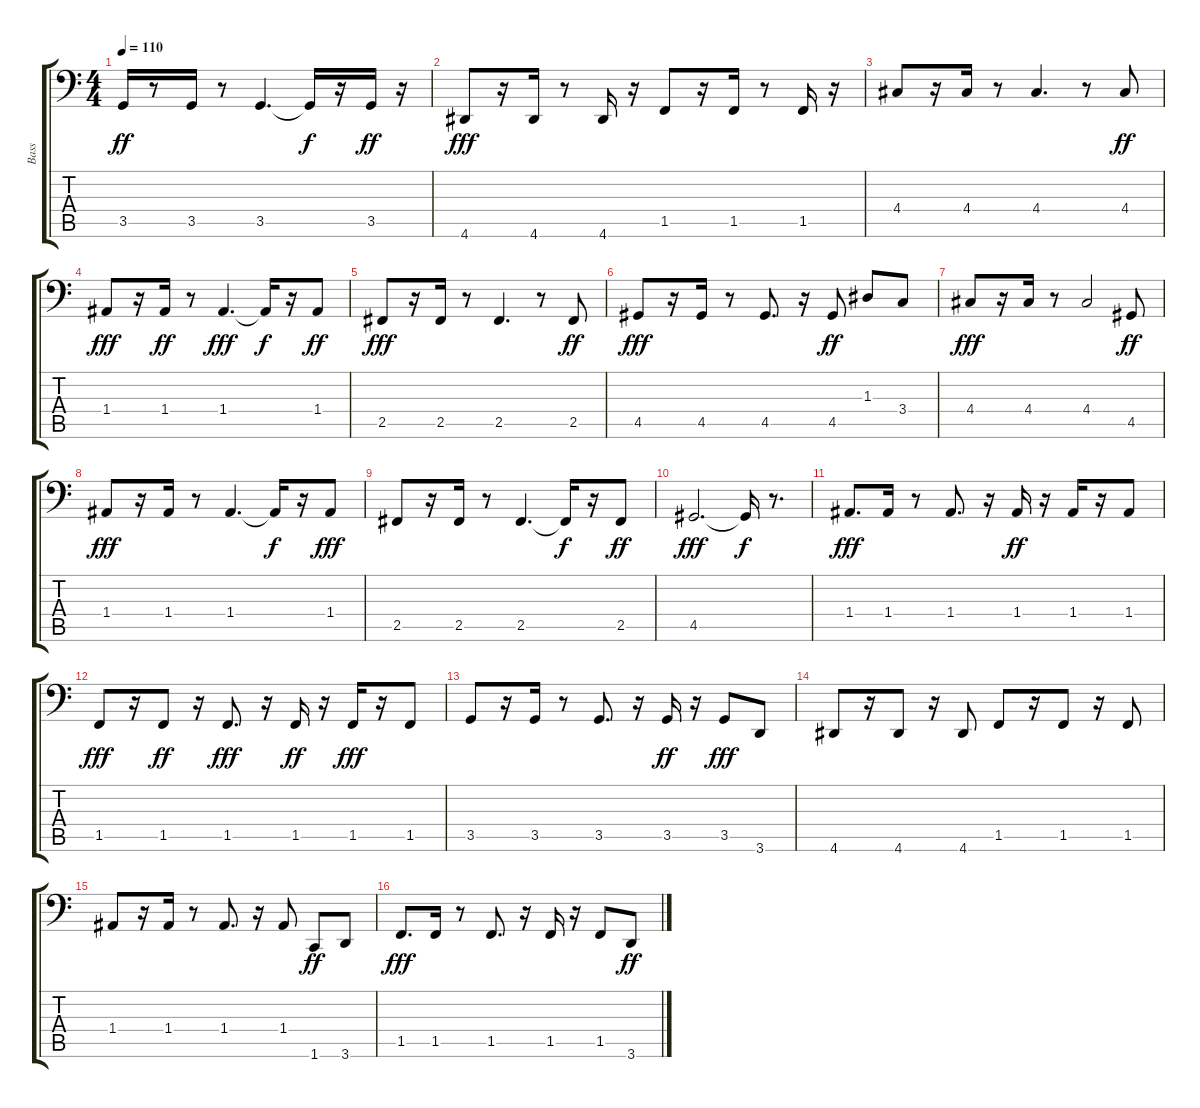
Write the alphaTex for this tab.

\track ("Bass" "Bass") {instrument electricbassfinger}
\staff {score tabs}
\tuning (C3 G2 D2 A1 E1 B0) {hide}
\ts (4 4)
\tempo 110
\clef f4
\ks c
3.5.16{dy ff} r.8 3.5.16 r.8 3.5.4{d} 3.5{t}.16{dy f} r.16 3.5.16{dy ff} r.16 |
4.6.8{dy fff} r.16 4.6.16 r.8 4.6.16 r.16 1.5.8 r.16 1.5.16 r.8 1.5.16 r.16 |
4.4.8 r.16 4.4.16 r.8 4.4.4{d} r.8 4.4.8{dy ff} |
1.4.8{dy fff} r.16 1.4.16{dy ff} r.8 1.4.4{d dy fff} 1.4{t}.16{dy f} r.16 1.4.8{dy ff} |
2.5.8{dy fff} r.16 2.5.16 r.8 2.5.4{d} r.8 2.5.8{dy ff} |
4.5.8{dy fff} r.16 4.5.16 r.8 4.5.8{d} r.16 4.5.8{dy ff} 1.3.8 3.4.8 |
4.4.8{dy fff} r.16 4.4.16 r.8 4.4.2 4.5.8{dy ff} |
1.4.8{dy fff} r.16 1.4.16 r.8 1.4.4{d} 1.4{t}.16{dy f} r.16 1.4.8{dy fff} |
2.5.8 r.16 2.5.16 r.8 2.5.4{d} 2.5{t}.16{dy f} r.16 2.5.8{dy ff} |
4.5.2{d dy fff} 4.5{t}.16{dy f} r.8{d} |
1.4.8{d dy fff} 1.4.16 r.8 1.4.8{d} r.16 1.4.16{dy ff} r.16 1.4.16 r.16 1.4.8 |
1.5.8{dy fff} r.16 1.5.8{dy ff} r.16 1.5.8{d dy fff} r.16 1.5.16{dy ff} r.16 1.5.16{dy fff} r.16 1.5.8 |
3.5.8 r.16 3.5.16 r.8 3.5.8{d} r.16 3.5.16{dy ff} r.16 3.5.8{dy fff} 3.6.8 |
4.6.8 r.16 4.6.8 r.16 4.6.8 1.5.8 r.16 1.5.8 r.16 1.5.8 |
1.4.8 r.16 1.4.16 r.8 1.4.8{d} r.16 1.4.8 1.6.8{dy ff} 3.6.8 |
1.5.8{d dy fff} 1.5.16 r.8 1.5.8{d} r.16 1.5.16 r.16 1.5.8 3.6.8{dy ff}
